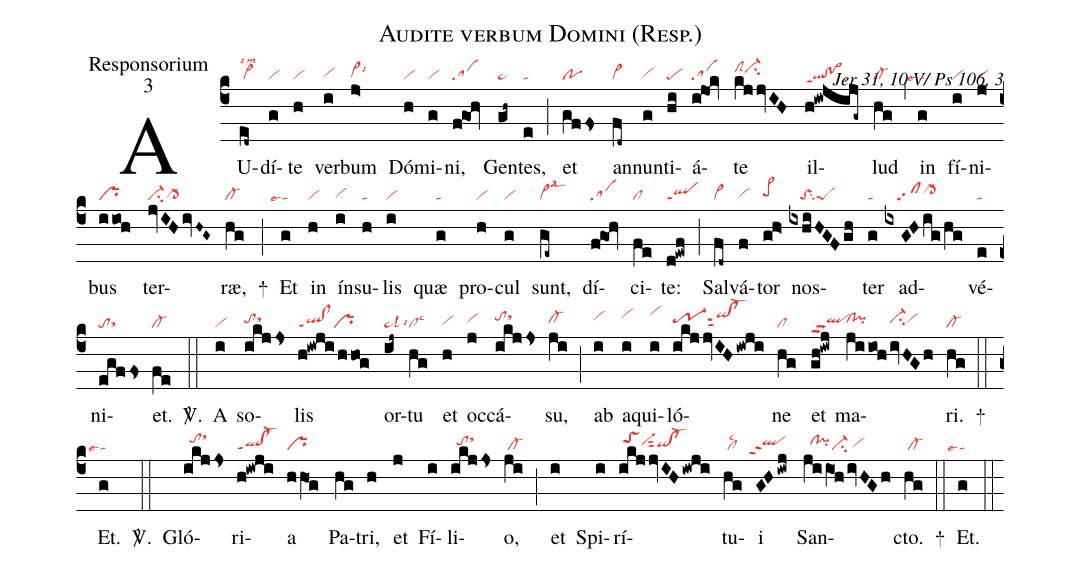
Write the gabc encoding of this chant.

name:Audite verbum Domini (Resp.);
office-part:Responsorium;
mode:3;
commentary:Jer 31, 10 V/ Ps 106, 3;
nabc-lines:1;
%%
(c4)
AU(ed~|vi>lsi2lsm2)dí(g|vi)te(h|vi) ver(i|vihg)bum(j>|vi>hglsi6) Dó(h|vi)mi(g|vi)ni,(f!goh|sa) Gen(gh~|ta>)tes,(e|ta) (;)
et(gffs|po) an(fd~|vi>)nun(g|vihg)ti(hi|pe)á(i!jok|sa)te(kjjvIH|clShici-hi) il(h!iwjijg~|ql!po>ppt1lsi6)lud(hg|cl-) (,)
in(g|```talse4) fí(i|vi)ni(j|vi)bus(iioh|pr) ter(jvIHivH~G~|ci-cl->)ræ,(hg|cl-) +(;)
Et(g|```talse4) in(h|vi) ín(i|vihg)su(h|ta)lis(i|vi) quæ(g|ta) pro(h|vi)cul(g|vi) sunt,(ge~|vi>lsal3) dí(f!goh|sa)ci(fe|cl)te:(d!ewf|qlppt1) (;)
Sal(fd~|vi>)vá(f|vihg)tor(gh>|pe>hh) nos(ixhiHGFgh|///toSsu2peS)ter(g|ta) ad(ixGHig/hg|////sfcl->hh)vé(e|ta)ni(egffs|tosthg)et.(fe|cl-) <sp>V/</sp>.(::)
A(i|vi) so(ikjjs|tohhsthi)lis(h!iwji/hhog|ql!clppt1pr) or(ij~|ta>lsl3)tu(hg|``cllsc3lsi4) et(h|vihg) oc(j|vihh)cá(ikjjs|tohisthj)su,(ji|cl-hh) (;)
ab(i|vihi) a(i|vihj)qui(i|vihk)ló(ikjjvIH/iwji|tr-1hhsut2qihj!cl-hj)ne(hg|cl) et(gh!iwj|qlhhppu2) ma(jiioh/|clhh!pihh|ivHGh|ci-hhvihh)ri.(hg|cl-) +(::)
Et.(g|```talse4) <sp>V/</sp>.(::)
Gló(ikjjs|//tohisthk)ri(h!iwji|ql!cl-ppt1)a(hhO1g|pr) Pa(hg)tri,(h) et(j) Fí(i)li(ikjjs|//tohhsthj)o,(ji|/cl-) (;)
et(i) Spi(i)rí(ikjjvIHiwji|/toShivi-hhsut2qihg!cl-hg)tu(hg|/cllsc2)i(GHiwj|``qlhhppt2)
San(jiiO1hivHGh|//clhh!pihhci-/vihg)cto.(hg|/cl-) +(::)
Et.(g|```talse4) (::)
